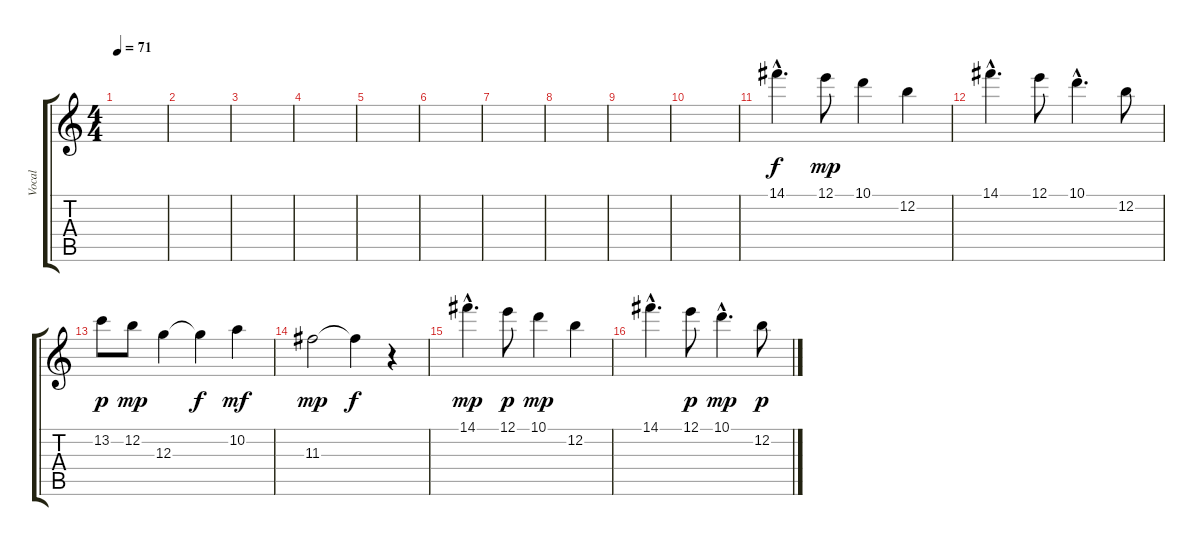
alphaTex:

\track ("Vocal" "Vocal") {instrument contrabass}
\staff {score tabs}
\tuning (E4 B3 G3 D3 A2 E2) {hide}
\ts (4 4)
\tempo 71
\clef g2
\ks c
|
|
|
|
|
|
|
|
|
|
14.1{hac}.4{d} 12.1.8{dy mp} 10.1.4 12.2.4 |
14.1{hac}.4{d} 12.1.8 10.1{hac}.4{d} 12.2.8 |
13.2.8{dy p} 12.2.8{dy mp} 12.3.4 12.3{t}.4{dy f} 10.2.4{dy mf} |
11.3.2{dy mp} 11.3{t}.4{dy f} r.4 |
14.1{hac}.4{d dy mp} 12.1.8{dy p} 10.1.4{dy mp} 12.2.4 |
14.1{hac}.4{d} 12.1.8{dy p} 10.1{hac}.4{d dy mp} 12.2.8{dy p}
